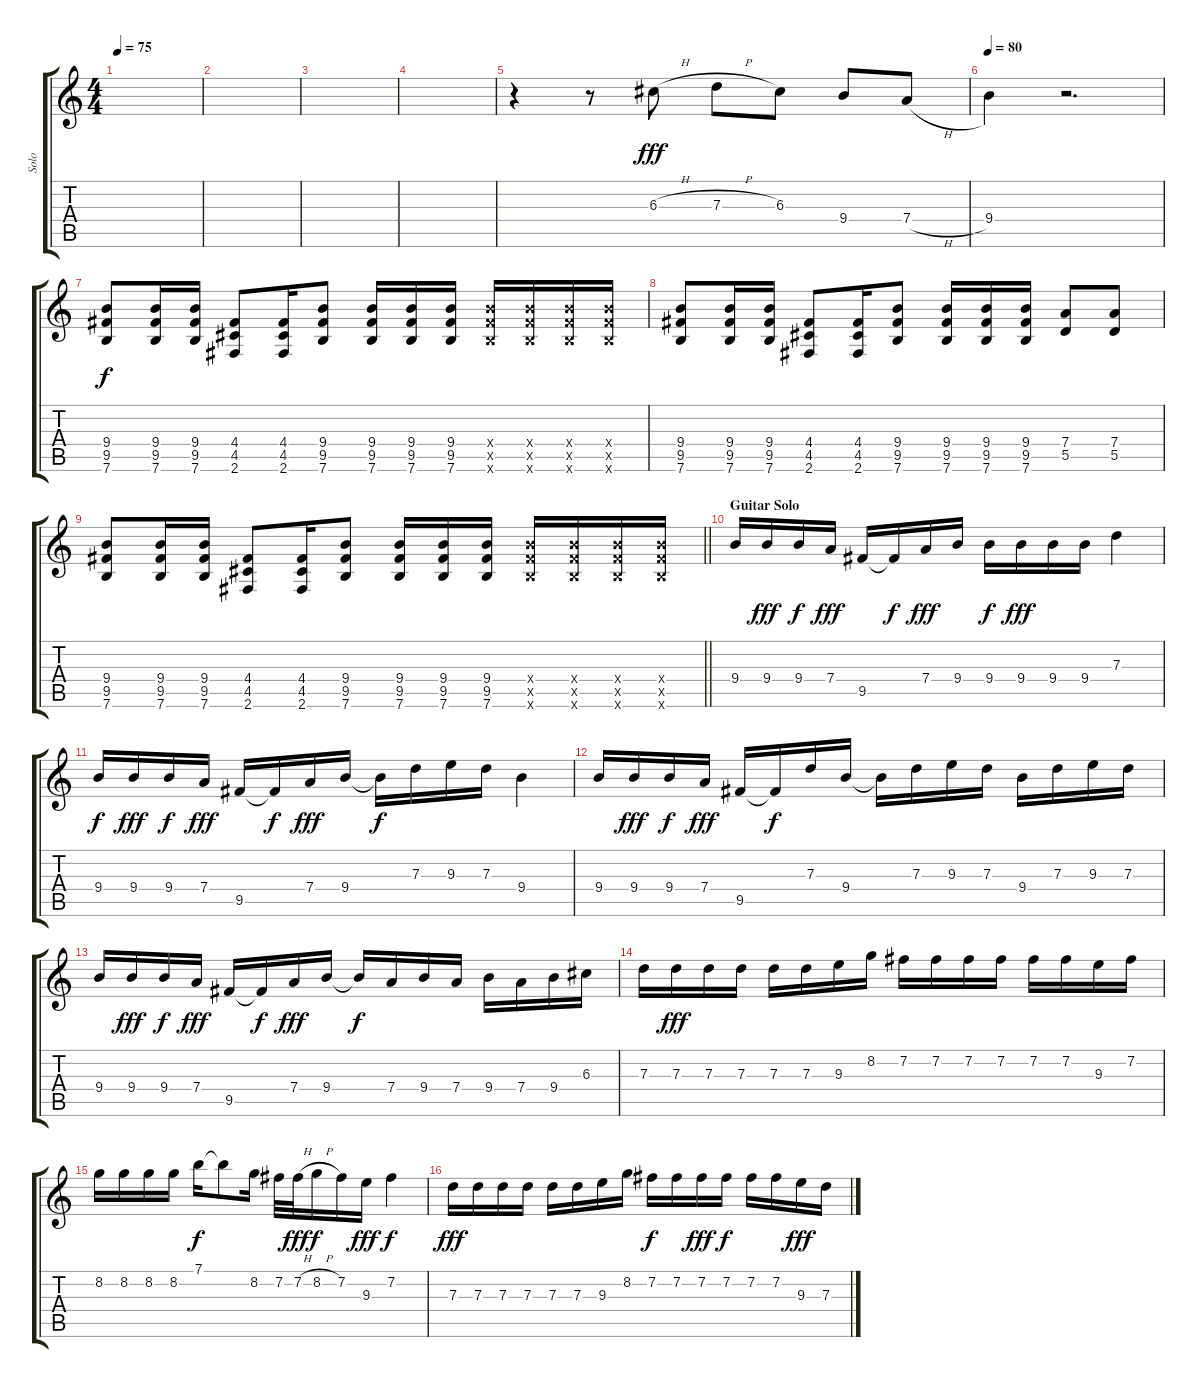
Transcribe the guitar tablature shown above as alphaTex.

\track ("Solo" "Solo") {instrument distortionguitar}
\staff {score tabs}
\tuning (E4 B3 G3 D3 A2 E2) {hide}
\ts (4 4)
\tempo 75
\clef g2
\ks c
|
|
|
|
r.4 r.8 6.3{h}.8{dy fff} 7.3{h}.8 6.3.8 9.4.8 7.4{h}.8 |
\tempo 80
9.4.4 r.2{d} |
(9.4 9.5 7.6).8{dy f volume 11 balance 10} (9.4 9.5 7.6).16 (9.4 9.5 7.6).16 (4.4 4.5 2.6).8 (4.4 4.5 2.6).16 (9.4 9.5 7.6).8 (9.4 9.5 7.6).16 (9.4 9.5 7.6).16 (9.4 9.5 7.6).16 (9.4{x} 9.5{x} 7.6{x}).16 (9.4{x} 9.5{x} 7.6{x}).16 (9.4{x} 9.5{x} 7.6{x}).16 (9.4{x} 9.5{x} 7.6{x}).16 |
(9.4 9.5 7.6).8 (9.4 9.5 7.6).16 (9.4 9.5 7.6).16 (4.4 4.5 2.6).8 (4.4 4.5 2.6).16 (9.4 9.5 7.6).8 (9.4 9.5 7.6).16 (9.4 9.5 7.6).16 (9.4 9.5 7.6).16 (7.4 5.5).8 (7.4 5.5).8 |
\barLineRight lightlight
(9.4 9.5 7.6).8 (9.4 9.5 7.6).16 (9.4 9.5 7.6).16 (4.4 4.5 2.6).8 (4.4 4.5 2.6).16 (9.4 9.5 7.6).8 (9.4 9.5 7.6).16 (9.4 9.5 7.6).16 (9.4 9.5 7.6).16 (9.4{x} 9.5{x} 7.6{x}).16 (9.4{x} 9.5{x} 7.6{x}).16 (9.4{x} 9.5{x} 7.6{x}).16 (9.4{x} 9.5{x} 7.6{x}).16 |
\section ("" "Guitar Solo")
9.4.16{volume 16} 9.4.16{dy fff} 9.4.16{dy f} 7.4.16{dy fff} 9.5.16 9.5{t}.16{dy f} 7.4.16{dy fff} 9.4.16 9.4.16{dy f} 9.4.16{dy fff} 9.4.16 9.4.16 7.3.4 |
9.4.16{dy f} 9.4.16{dy fff} 9.4.16{dy f} 7.4.16{dy fff} 9.5.16 9.5{t}.16{dy f} 7.4.16{dy fff} 9.4.16 9.4{t}.16{dy f} 7.3.16 9.3.16 7.3.16 9.4.4 |
9.4.16 9.4.16{dy fff} 9.4.16{dy f} 7.4.16{dy fff} 9.5.16 9.5{t}.16{dy f} 7.3.16 9.4.16 9.4{t}.16 7.3.16 9.3.16 7.3.16 9.4.16 7.3.16 9.3.16 7.3.16 |
9.4.16 9.4.16{dy fff} 9.4.16{dy f} 7.4.16{dy fff} 9.5.16 9.5{t}.16{dy f} 7.4.16{dy fff} 9.4.16 9.4{t}.16{dy f} 7.4.16 9.4.16 7.4.16 9.4.16 7.4.16 9.4.16 6.3.16 |
7.3.16 7.3.16{dy fff} 7.3.16 7.3.16 7.3.16 7.3.16 9.3.16 8.2.16 7.2.16 7.2.16 7.2.16 7.2.16 7.2.16 7.2.16 9.3.16 7.2.16 |
8.2.16 8.2.16 8.2.16 8.2.16 7.1.16{dy f} 7.1{t}.8 8.2.16 7.2.32 7.2{h}.32{dy fff} 8.2{h}.16{dy f} 7.2.16 9.3.16{dy fff} 7.2.4{dy f} |
7.3.16{dy fff} 7.3.16 7.3.16 7.3.16 7.3.16 7.3.16 9.3.16 8.2.16 7.2.16{dy f} 7.2.16 7.2.16{dy fff} 7.2.16{dy f} 7.2.16 7.2.16 9.3.16{dy fff} 7.3.16
